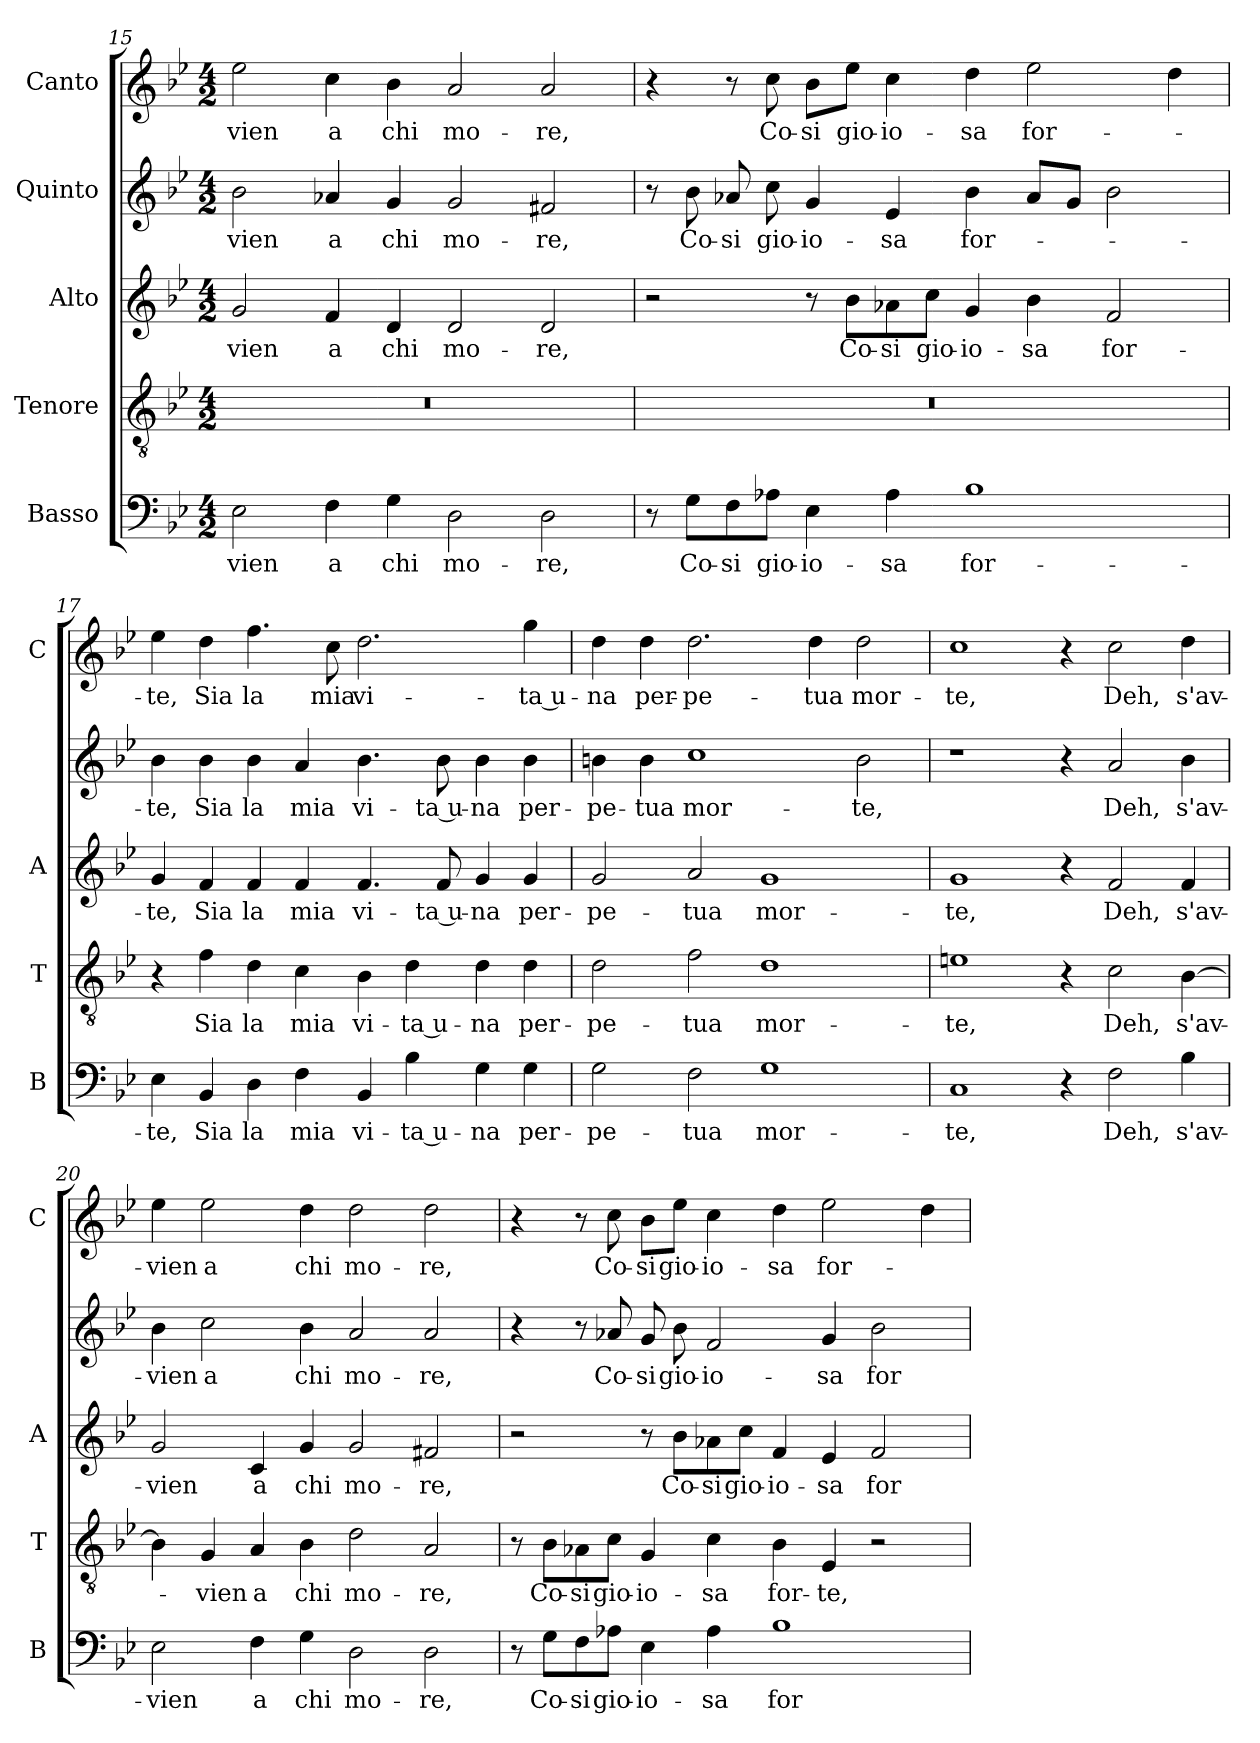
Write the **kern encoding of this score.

**kern	**text	**kern	**text	**kern	**text	**kern	**text	**kern	**text
*part5	*part5	*part4	*part4	*part3	*part3	*part2	*part2	*part1	*part1
*staff5	*staff5	*staff4	*staff4	*staff3	*staff3	*staff2	*staff2	*staff1	*staff1
*I"Basso	*	*I"Tenore	*	*I"Alto	*	*I"Quinto	*	*I"Canto	*
*I'B	*	*I'T	*	*I'A	*	*	*	*I'C	*
*clefF4	*	*clefGv2	*	*clefG2	*	*clefG2	*	*clefG2	*
*k[b-e-]	*	*k[b-e-]	*	*k[b-e-]	*	*k[b-e-]	*	*k[b-e-]	*
*B-:	*	*B-:	*	*B-:	*	*B-:	*	*B-:	*
*M4/2	*	*M4/2	*	*M4/2	*	*M4/2	*	*M4/2	*
=15	=15	=15	=15	=15	=15	=15	=15	=15	=15
!	!LO:LY:b	!	!	!	!LO:LY:b	!	!LO:LY:b	!	!LO:LY:b
2E-\	-vien	0r	.	2g/	-vien	2b-\	-vien	2ee-\	-vien
!	!LO:LY:b	!	!	!	!LO:LY:b	!	!LO:LY:b	!	!LO:LY:b
4F\	a	.	.	4f/	a	4a-X/	a	4cc\	a
!	!LO:LY:b	!	!	!	!LO:LY:b	!	!LO:LY:b	!	!LO:LY:b
4G\	chi	.	.	4d/	chi	4g/	chi	4b-\	chi
!	!LO:LY:b	!	!	!	!LO:LY:b	!	!LO:LY:b	!	!LO:LY:b
2D\	mo-	.	.	2d/	mo-	2g/	mo-	2a/	mo-
!	!LO:LY:b	!	!	!	!LO:LY:b	!	!LO:LY:b	!	!LO:LY:b
2D\	-re,	.	.	2d/	-re,	2f#X/	-re,	2a/	-re,
!!LO:PB:g=z
=16	=16	=16	=16	=16	=16	=16	=16	=16	=16
8r	.	0r	.	2r	.	8r	.	4r	.
!	!LO:LY:b	!	!	!	!	!	!LO:LY:b	!	!
8G\L	Co-	.	.	.	.	8b-\	Co-	.	.
!	!LO:LY:b	!	!	!	!	!	!LO:LY:b	!	!
8F\	-si	.	.	.	.	8a-X/	-si	8r	.
!	!LO:LY:b	!	!	!	!	!	!LO:LY:b	!	!LO:LY:b
8A-X\J	gio-	.	.	.	.	8cc\	gio-	8cc\	Co-
!	!LO:LY:b	!	!	!	!	!	!LO:LY:b	!	!LO:LY:b
4E-\	-io-	.	.	8r	.	4g/	-io-	8b-\L	-si
!	!	!	!	!	!LO:LY:b	!	!	!	!LO:LY:b
.	.	.	.	8b-\L	Co-	.	.	8ee-\J	gio-
!	!LO:LY:b	!	!	!	!LO:LY:b	!	!LO:LY:b	!	!LO:LY:b
4A-\	-sa	.	.	8a-X\	-si	4e-/	-sa	4cc\	-io-
!	!	!	!	!	!LO:LY:b	!	!	!	!
.	.	.	.	8cc\J	gio-	.	.	.	.
!	!LO:LY:b	!	!	!	!LO:LY:b	!	!LO:LY:b	!	!LO:LY:b
1B-	for-	.	.	4g/	-io-	4b-\	for-	4dd\	-sa
!	!	!	!	!	!LO:LY:b	!	!	!	!LO:LY:b
.	.	.	.	4b-\	-sa	8a-/L	.	2ee-\	for-
.	.	.	.	.	.	8g/J	.	.	.
!	!	!	!	!	!LO:LY:b	!	!	!	!
.	.	.	.	2f/	for-	2b-\	.	.	.
.	.	.	.	.	.	.	.	4dd\	.
=17	=17	=17	=17	=17	=17	=17	=17	=17	=17
!	!LO:LY:b	!	!	!	!LO:LY:b	!	!LO:LY:b	!	!LO:LY:b
4E-\	-te,	4r	.	4g/	-te,	4b-\	-te,	4ee-\	-te,
!	!LO:LY:b	!	!LO:LY:b	!	!LO:LY:b	!	!LO:LY:b	!	!LO:LY:b
4BB-/	Sia	4f\	Sia	4f/	Sia	4b-\	Sia	4dd\	Sia
!	!LO:LY:b	!	!LO:LY:b	!	!LO:LY:b	!	!LO:LY:b	!	!LO:LY:b
4D\	la	4d\	la	4f/	la	4b-\	la	4.ff\	la
!	!LO:LY:b	!	!LO:LY:b	!	!LO:LY:b	!	!LO:LY:b	!	!
4F\	mia	4c\	mia	4f/	mia	4a/	mia	.	.
!	!	!	!	!	!	!	!	!	!LO:LY:b
.	.	.	.	.	.	.	.	8cc\	mia
!	!LO:LY:b	!	!LO:LY:b	!	!LO:LY:b	!	!LO:LY:b	!	!LO:LY:b
4BB-/	vi-	4B-\	vi-	4.f/	vi-	4.b-\	vi-	2.dd\	vi-
!	!LO:LY:b	!	!LO:LY:b	!	!	!	!	!	!
4B-\	-ta u-	4d\	-ta u-	.	.	.	.	.	.
!	!	!	!	!	!LO:LY:b	!	!LO:LY:b	!	!
.	.	.	.	8f/	-ta u-	8b-\	-ta u-	.	.
!	!LO:LY:b	!	!LO:LY:b	!	!LO:LY:b	!	!LO:LY:b	!	!
4G\	-na	4d\	-na	4g/	-na	4b-\	-na	.	.
!	!LO:LY:b	!	!LO:LY:b	!	!LO:LY:b	!	!LO:LY:b	!	!LO:LY:b
4G\	per-	4d\	per-	4g/	per-	4b-\	per-	4gg\	-ta u-
=18	=18	=18	=18	=18	=18	=18	=18	=18	=18
!	!LO:LY:b	!	!LO:LY:b	!	!LO:LY:b	!	!LO:LY:b	!	!LO:LY:b
2G\	-pe-	2d\	-pe-	2g/	-pe-	4bn\	-pe-	4dd\	-na
!	!	!	!	!	!	!	!LO:LY:b	!	!LO:LY:b
.	.	.	.	.	.	4b\	-tua	4dd\	per-
!	!LO:LY:b	!	!LO:LY:b	!	!LO:LY:b	!	!LO:LY:b	!	!LO:LY:b
2F\	-tua	2f\	-tua	2a/	-tua	1cc	mor-	2.dd\	-pe-
!	!LO:LY:b	!	!LO:LY:b	!	!LO:LY:b	!	!	!	!
1G	mor-	1d	mor-	1g	mor-	.	.	.	.
!	!	!	!	!	!	!	!	!	!LO:LY:b
.	.	.	.	.	.	.	.	4dd\	-tua
!	!	!	!	!	!	!	!LO:LY:b	!	!LO:LY:b
.	.	.	.	.	.	2b\	-te,	2dd\	mor-
=19	=19	=19	=19	=19	=19	=19	=19	=19	=19
!	!LO:LY:b	!	!LO:LY:b	!	!LO:LY:b	!	!	!	!LO:LY:b
1C	-te,	1en	-te,	1g	-te,	1r	.	1cc	-te,
4r	.	4r	.	4r	.	4r	.	4r	.
!	!LO:LY:b	!	!LO:LY:b	!	!LO:LY:b	!	!LO:LY:b	!	!LO:LY:b
2F\	Deh,	2c\	Deh,	2f/	Deh,	2a/	Deh,	2cc\	Deh,
!	!LO:LY:b	!	!LO:LY:b	!	!LO:LY:b	!	!LO:LY:b	!	!LO:LY:b
4B-\	s'av-	[4B-\	s'av-	4f/	s'av-	4b-\	-s'av-	4dd\	s'av-
!!LO:LB:g=z
=20	=20	=20	=20	=20	=20	=20	=20	=20	=20
!	!LO:LY:b	!	!	!	!LO:LY:b	!	!LO:LY:b	!	!LO:LY:b
2E-\	-vien	4B-\]	.	2g/	-vien	4b-\	-vien	4ee-\	-vien
!	!	!	!LO:LY:b	!	!	!	!LO:LY:b	!	!LO:LY:b
.	.	4G/	-vien	.	.	2cc\	a	2ee-\	a
!	!LO:LY:b	!	!LO:LY:b	!	!LO:LY:b	!	!	!	!
4F\	a	4A/	a	4c/	a	.	.	.	.
!	!LO:LY:b	!	!LO:LY:b	!	!LO:LY:b	!	!LO:LY:b	!	!LO:LY:b
4G\	chi	4B-\	chi	4g/	chi	4b-\	chi	4dd\	chi
!	!LO:LY:b	!	!LO:LY:b	!	!LO:LY:b	!	!LO:LY:b	!	!LO:LY:b
2D\	mo-	2d\	mo-	2g/	mo-	2a/	mo-	2dd\	mo-
!	!LO:LY:b	!	!LO:LY:b	!	!LO:LY:b	!	!LO:LY:b	!	!LO:LY:b
2D\	-re,	2A/	-re,	2f#X/	-re,	2a/	-re,	2dd\	-re,
=21	=21	=21	=21	=21	=21	=21	=21	=21	=21
8r	.	8r	.	2r	.	4r	.	4r	.
!	!LO:LY:b	!	!LO:LY:b	!	!	!	!	!	!
8G\L	Co-	8B-\L	Co-	.	.	.	.	.	.
!	!LO:LY:b	!	!LO:LY:b	!	!	!	!	!	!
8F\	-si	8A-X\	-si	.	.	8r	.	8r	.
!	!LO:LY:b	!	!LO:LY:b	!	!	!	!LO:LY:b	!	!LO:LY:b
8A-X\J	gio-	8c\J	gio-	.	.	8a-X/	Co-	8cc\	Co-
!	!LO:LY:b	!	!LO:LY:b	!	!	!	!LO:LY:b	!	!LO:LY:b
4E-\	-io-	4G/	-io-	8r	.	8g/	-si	8b-\L	-si
!	!	!	!	!	!LO:LY:b	!	!LO:LY:b	!	!LO:LY:b
.	.	.	.	8b-\L	Co-	8b-\	gio-	8ee-\J	gio-
!	!LO:LY:b	!	!LO:LY:b	!	!LO:LY:b	!	!LO:LY:b	!	!LO:LY:b
4A-\	-sa	4c\	-sa	8a-X\	-si	2f/	-io-	4cc\	-io-
!	!	!	!	!	!LO:LY:b	!	!	!	!
.	.	.	.	8cc\J	gio-	.	.	.	.
!	!LO:LY:b	!	!LO:LY:b	!	!LO:LY:b	!	!	!	!LO:LY:b
1B-	for-	4B-\	for-	4f/	-io-	.	.	4dd\	-sa
!	!	!	!LO:LY:b	!	!LO:LY:b	!	!LO:LY:b	!	!LO:LY:b
.	.	4E-/	-te,	4e-/	-sa	4g/	-sa	2ee-\	for-
!	!	!	!	!	!LO:LY:b	!	!LO:LY:b	!	!
.	.	2r	.	2f/	for-	2b-\	for-	.	.
.	.	.	.	.	.	.	.	4dd\	.
=	=	=	=	=	=	=	=	=	=
*-	*-	*-	*-	*-	*-	*-	*-	*-	*-
